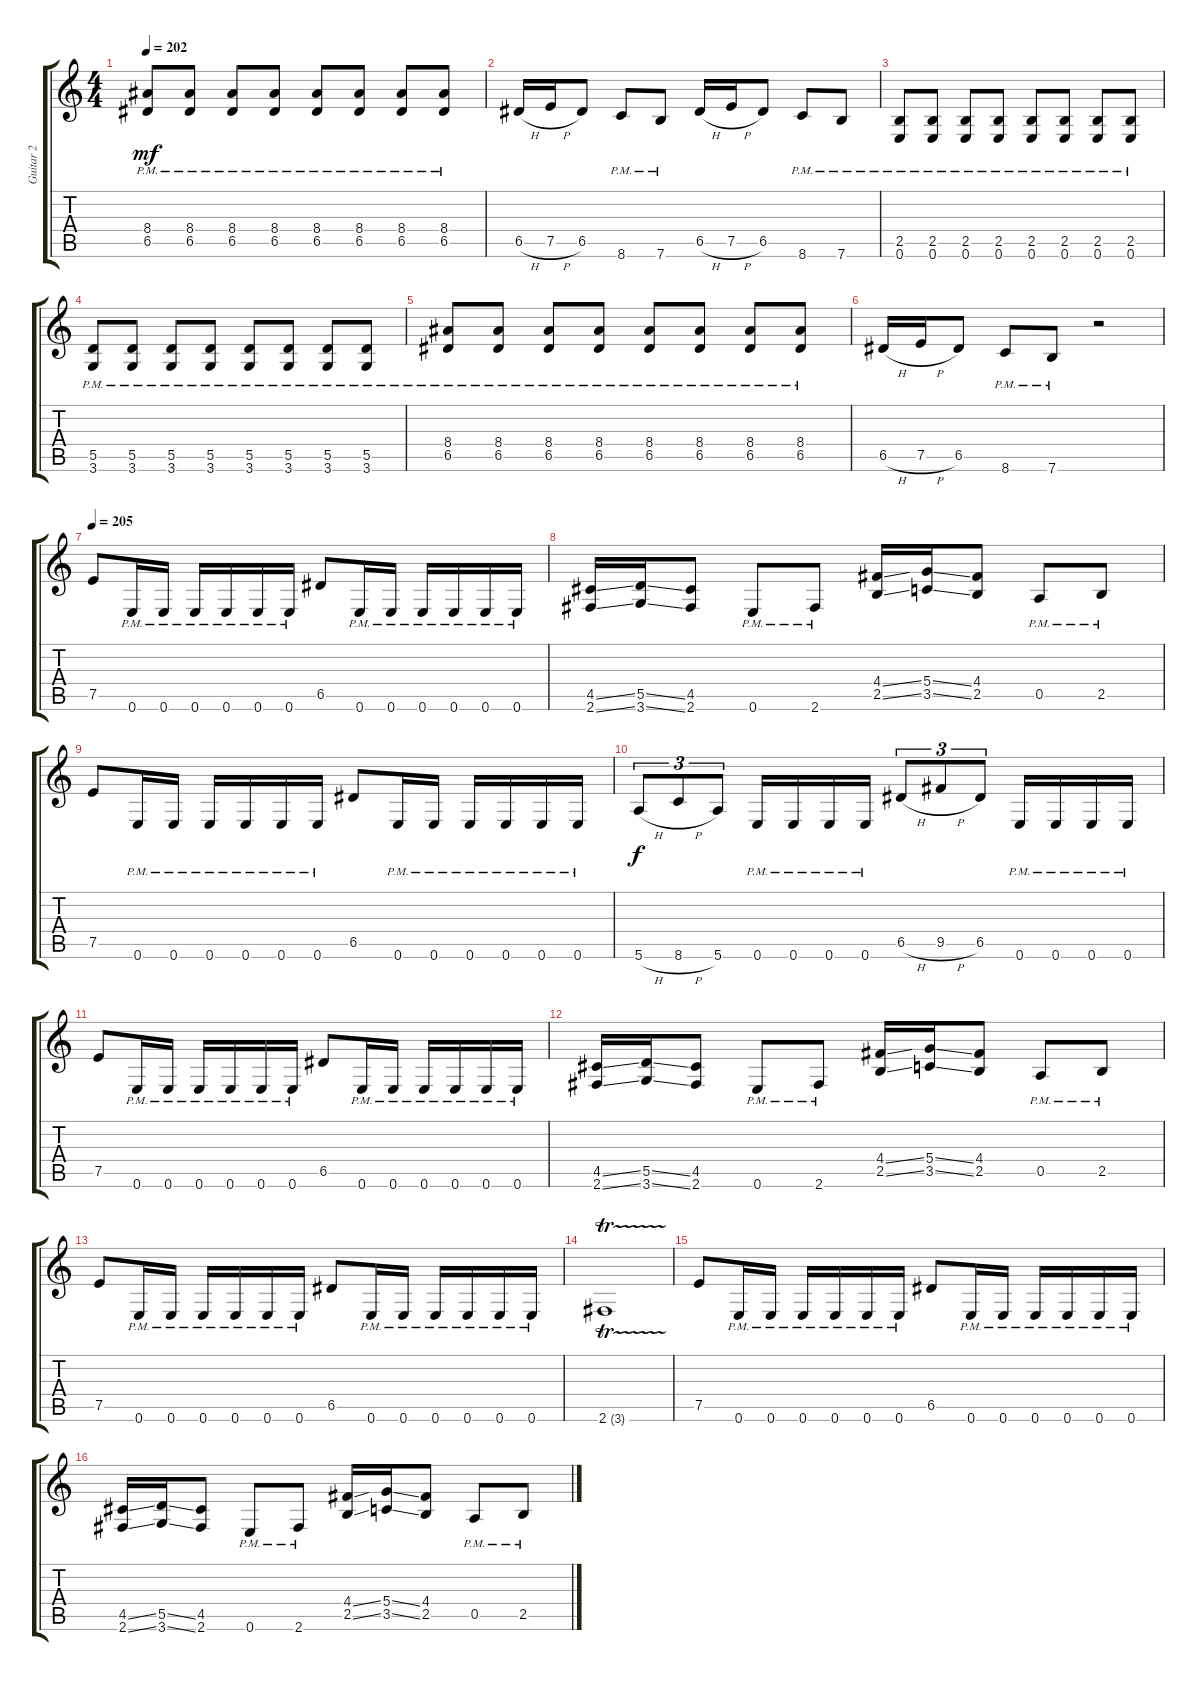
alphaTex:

\track ("Guitar 2" "Guitar 2") {instrument distortionguitar}
\staff {score tabs}
\tuning (E4 B3 G3 D3 A2 E2) {hide}
\ts (4 4)
\tempo 202
\clef g2
\ks c
(8.4{pm} 6.5{pm}).8{dy mf} (8.4{pm} 6.5{pm}).8 (8.4{pm} 6.5{pm}).8 (8.4{pm} 6.5{pm}).8 (8.4{pm} 6.5{pm}).8 (8.4{pm} 6.5{pm}).8 (8.4{pm} 6.5{pm}).8 (8.4{pm} 6.5{pm}).8 |
6.5{h}.16 7.5{h}.16 6.5.8 8.6{pm}.8 7.6{pm}.8 6.5{h}.16 7.5{h}.16 6.5.8 8.6{pm}.8 7.6{pm}.8 |
(2.5{pm} 0.6{pm}).8 (2.5{pm} 0.6{pm}).8 (2.5{pm} 0.6{pm}).8 (2.5{pm} 0.6{pm}).8 (2.5{pm} 0.6{pm}).8 (2.5{pm} 0.6{pm}).8 (2.5{pm} 0.6{pm}).8 (2.5{pm} 0.6{pm}).8 |
(5.5{pm} 3.6{pm}).8 (5.5{pm} 3.6{pm}).8 (5.5{pm} 3.6{pm}).8 (5.5{pm} 3.6{pm}).8 (5.5{pm} 3.6{pm}).8 (5.5{pm} 3.6{pm}).8 (5.5{pm} 3.6{pm}).8 (5.5{pm} 3.6{pm}).8 |
(8.4{pm} 6.5{pm}).8 (8.4{pm} 6.5{pm}).8 (8.4{pm} 6.5{pm}).8 (8.4{pm} 6.5{pm}).8 (8.4{pm} 6.5{pm}).8 (8.4{pm} 6.5{pm}).8 (8.4{pm} 6.5{pm}).8 (8.4{pm} 6.5{pm}).8 |
6.5{h}.16 7.5{h}.16 6.5.8 8.6{pm}.8 7.6{pm}.8 r.2 |
\tempo 205
7.5.8 0.6{pm}.16 0.6{pm}.16 0.6{pm}.16 0.6{pm}.16 0.6{pm}.16 0.6{pm}.16 6.5.8 0.6{pm}.16 0.6{pm}.16 0.6{pm}.16 0.6{pm}.16 0.6{pm}.16 0.6{pm}.16 |
(4.5{ss} 2.6{ss}).16 (5.5{ss} 3.6{ss}).16 (4.5 2.6).8 0.6{pm}.8 2.6{pm}.8 (4.4{ss} 2.5{ss}).16 (5.4{ss} 3.5{ss}).16 (4.4 2.5).8 0.5{pm}.8 2.5{pm}.8 |
7.5.8 0.6{pm}.16 0.6{pm}.16 0.6{pm}.16 0.6{pm}.16 0.6{pm}.16 0.6{pm}.16 6.5.8 0.6{pm}.16 0.6{pm}.16 0.6{pm}.16 0.6{pm}.16 0.6{pm}.16 0.6{pm}.16 |
5.6{h}.8{tu (3 2) dy f} 8.6{h}.8{tu (3 2)} 5.6.8{tu (3 2)} 0.6{pm}.16 0.6{pm}.16 0.6{pm}.16 0.6{pm}.16 6.5{h}.8{tu (3 2)} 9.5{h}.8{tu (3 2)} 6.5.8{tu (3 2)} 0.6{pm}.16 0.6{pm}.16 0.6{pm}.16 0.6{pm}.16 |
7.5.8 0.6{pm}.16 0.6{pm}.16 0.6{pm}.16 0.6{pm}.16 0.6{pm}.16 0.6{pm}.16 6.5.8 0.6{pm}.16 0.6{pm}.16 0.6{pm}.16 0.6{pm}.16 0.6{pm}.16 0.6{pm}.16 |
(4.5{ss} 2.6{ss}).16 (5.5{ss} 3.6{ss}).16 (4.5 2.6).8 0.6{pm}.8 2.6{pm}.8 (4.4{ss} 2.5{ss}).16 (5.4{ss} 3.5{ss}).16 (4.4 2.5).8 0.5{pm}.8 2.5{pm}.8 |
7.5.8 0.6{pm}.16 0.6{pm}.16 0.6{pm}.16 0.6{pm}.16 0.6{pm}.16 0.6{pm}.16 6.5.8 0.6{pm}.16 0.6{pm}.16 0.6{pm}.16 0.6{pm}.16 0.6{pm}.16 0.6{pm}.16 |
2.6{tr (3 16)}.1 |
7.5.8 0.6{pm}.16 0.6{pm}.16 0.6{pm}.16 0.6{pm}.16 0.6{pm}.16 0.6{pm}.16 6.5.8 0.6{pm}.16 0.6{pm}.16 0.6{pm}.16 0.6{pm}.16 0.6{pm}.16 0.6{pm}.16 |
(4.5{ss} 2.6{ss}).16 (5.5{ss} 3.6{ss}).16 (4.5 2.6).8 0.6{pm}.8 2.6{pm}.8 (4.4{ss} 2.5{ss}).16 (5.4{ss} 3.5{ss}).16 (4.4 2.5).8 0.5{pm}.8 2.5{pm}.8
